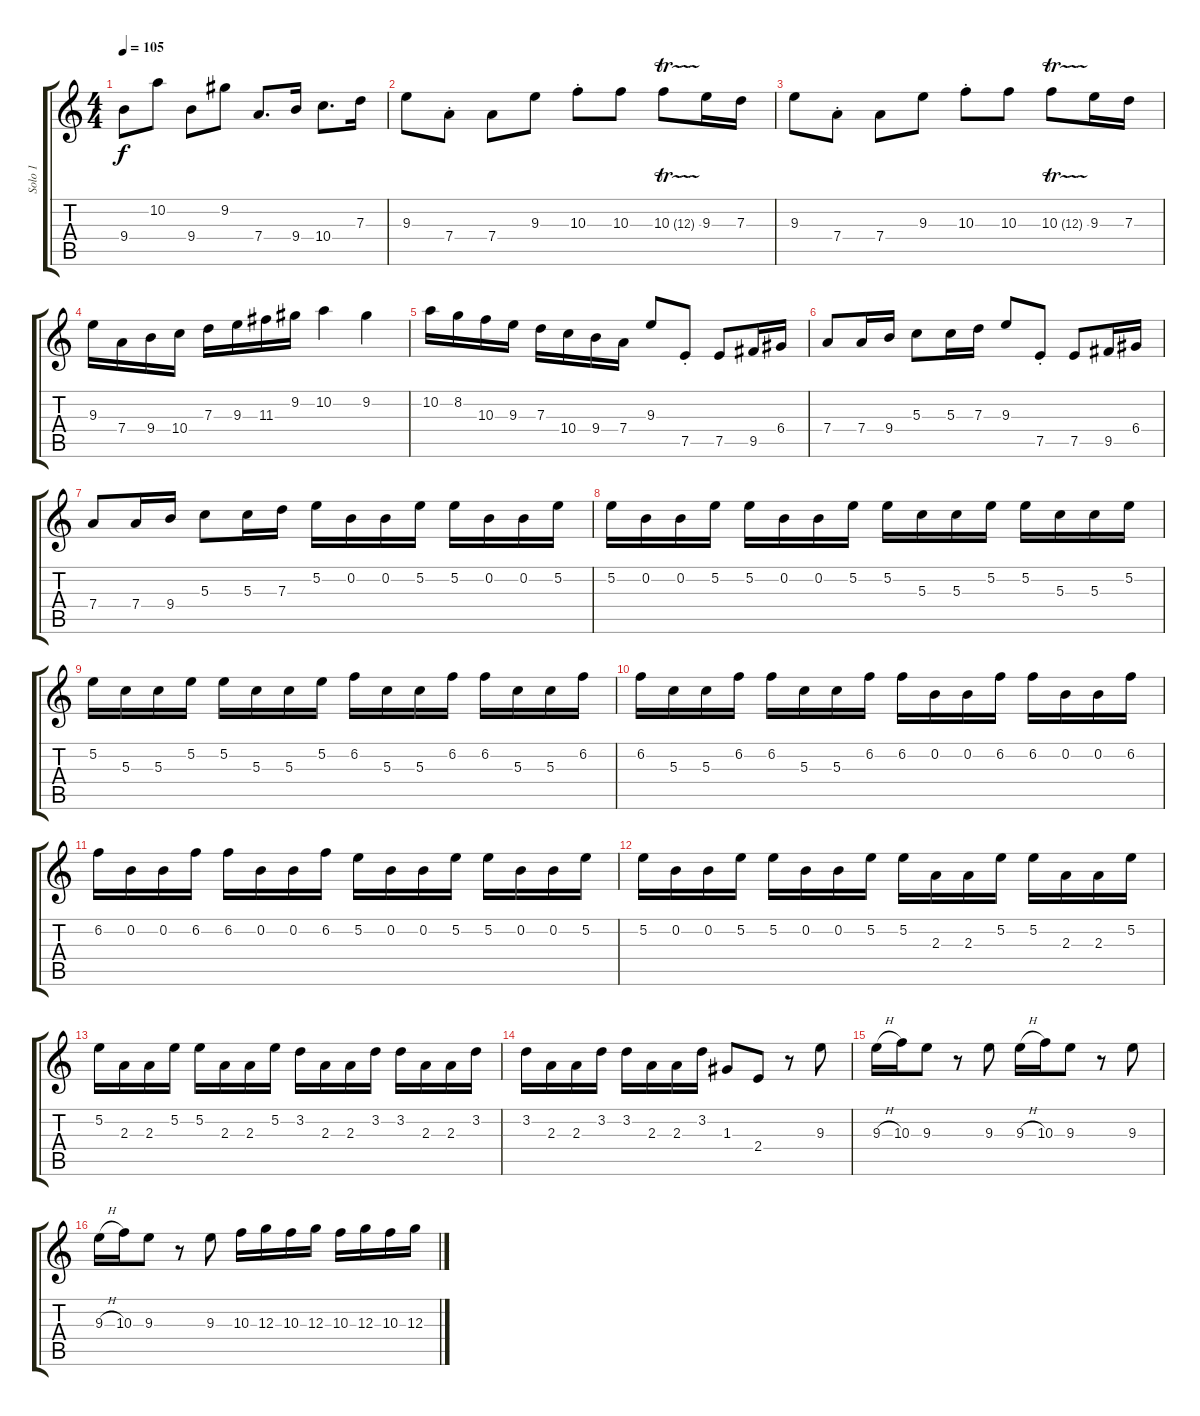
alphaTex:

\track ("Solo 1" "Solo 1") {instrument distortionguitar}
\staff {score tabs}
\tuning (E4 B3 G3 D3 A2 E2) {hide}
\ts (4 4)
\tempo 105
\clef g2
\ks c
9.4.8{dy f} 10.2.8 9.4.8 9.2.8 7.4.8{d} 9.4.16 10.4.8{d} 7.3.16 |
9.3.8 7.4{st}.8 7.4.8 9.3.8 10.3{st}.8 10.3.8 10.3{tr (12 32)}.8 9.3.16 7.3.16 |
9.3.8 7.4{st}.8 7.4.8 9.3.8 10.3{st}.8 10.3.8 10.3{tr (12 32)}.8 9.3.16 7.3.16 |
9.3.16 7.4.16 9.4.16 10.4.16 7.3.16 9.3.16 11.3.16 9.2.16 10.2.4 9.2.4 |
10.2.16 8.2.16 10.3.16 9.3.16 7.3.16 10.4.16 9.4.16 7.4.16 9.3.8 7.5{st}.8 7.5.8 9.5.16 6.4.16 |
7.4.8 7.4.16 9.4.16 5.3.8 5.3.16 7.3.16 9.3.8 7.5{st}.8 7.5.8 9.5.16 6.4.16 |
7.4.8 7.4.16 9.4.16 5.3.8 5.3.16 7.3.16 5.2.16{volume 12} 0.2.16 0.2.16 5.2.16 5.2.16 0.2.16 0.2.16 5.2.16 |
5.2.16 0.2.16 0.2.16 5.2.16 5.2.16 0.2.16 0.2.16 5.2.16 5.2.16 5.3.16 5.3.16 5.2.16 5.2.16 5.3.16 5.3.16 5.2.16 |
5.2.16 5.3.16 5.3.16 5.2.16 5.2.16 5.3.16 5.3.16 5.2.16 6.2.16 5.3.16 5.3.16 6.2.16 6.2.16 5.3.16 5.3.16 6.2.16 |
6.2.16 5.3.16 5.3.16 6.2.16 6.2.16 5.3.16 5.3.16 6.2.16 6.2.16 0.2.16 0.2.16 6.2.16 6.2.16 0.2.16 0.2.16 6.2.16 |
6.2.16 0.2.16 0.2.16 6.2.16 6.2.16 0.2.16 0.2.16 6.2.16 5.2.16 0.2.16 0.2.16 5.2.16 5.2.16 0.2.16 0.2.16 5.2.16 |
5.2.16 0.2.16 0.2.16 5.2.16 5.2.16 0.2.16 0.2.16 5.2.16 5.2.16 2.3.16 2.3.16 5.2.16 5.2.16 2.3.16 2.3.16 5.2.16 |
5.2.16 2.3.16 2.3.16 5.2.16 5.2.16 2.3.16 2.3.16 5.2.16 3.2.16 2.3.16 2.3.16 3.2.16 3.2.16 2.3.16 2.3.16 3.2.16 |
3.2.16 2.3.16 2.3.16 3.2.16 3.2.16 2.3.16 2.3.16 3.2.16 1.3.8 2.4.8 r.8 9.3.8{volume 15} |
9.3{h}.16 10.3.16 9.3.8 r.8 9.3.8 9.3{h}.16 10.3.16 9.3.8 r.8 9.3.8 |
9.3{h}.16 10.3.16 9.3.8 r.8 9.3.8 10.3.16 12.3.16 10.3.16 12.3.16 10.3.16 12.3.16 10.3.16 12.3.16
